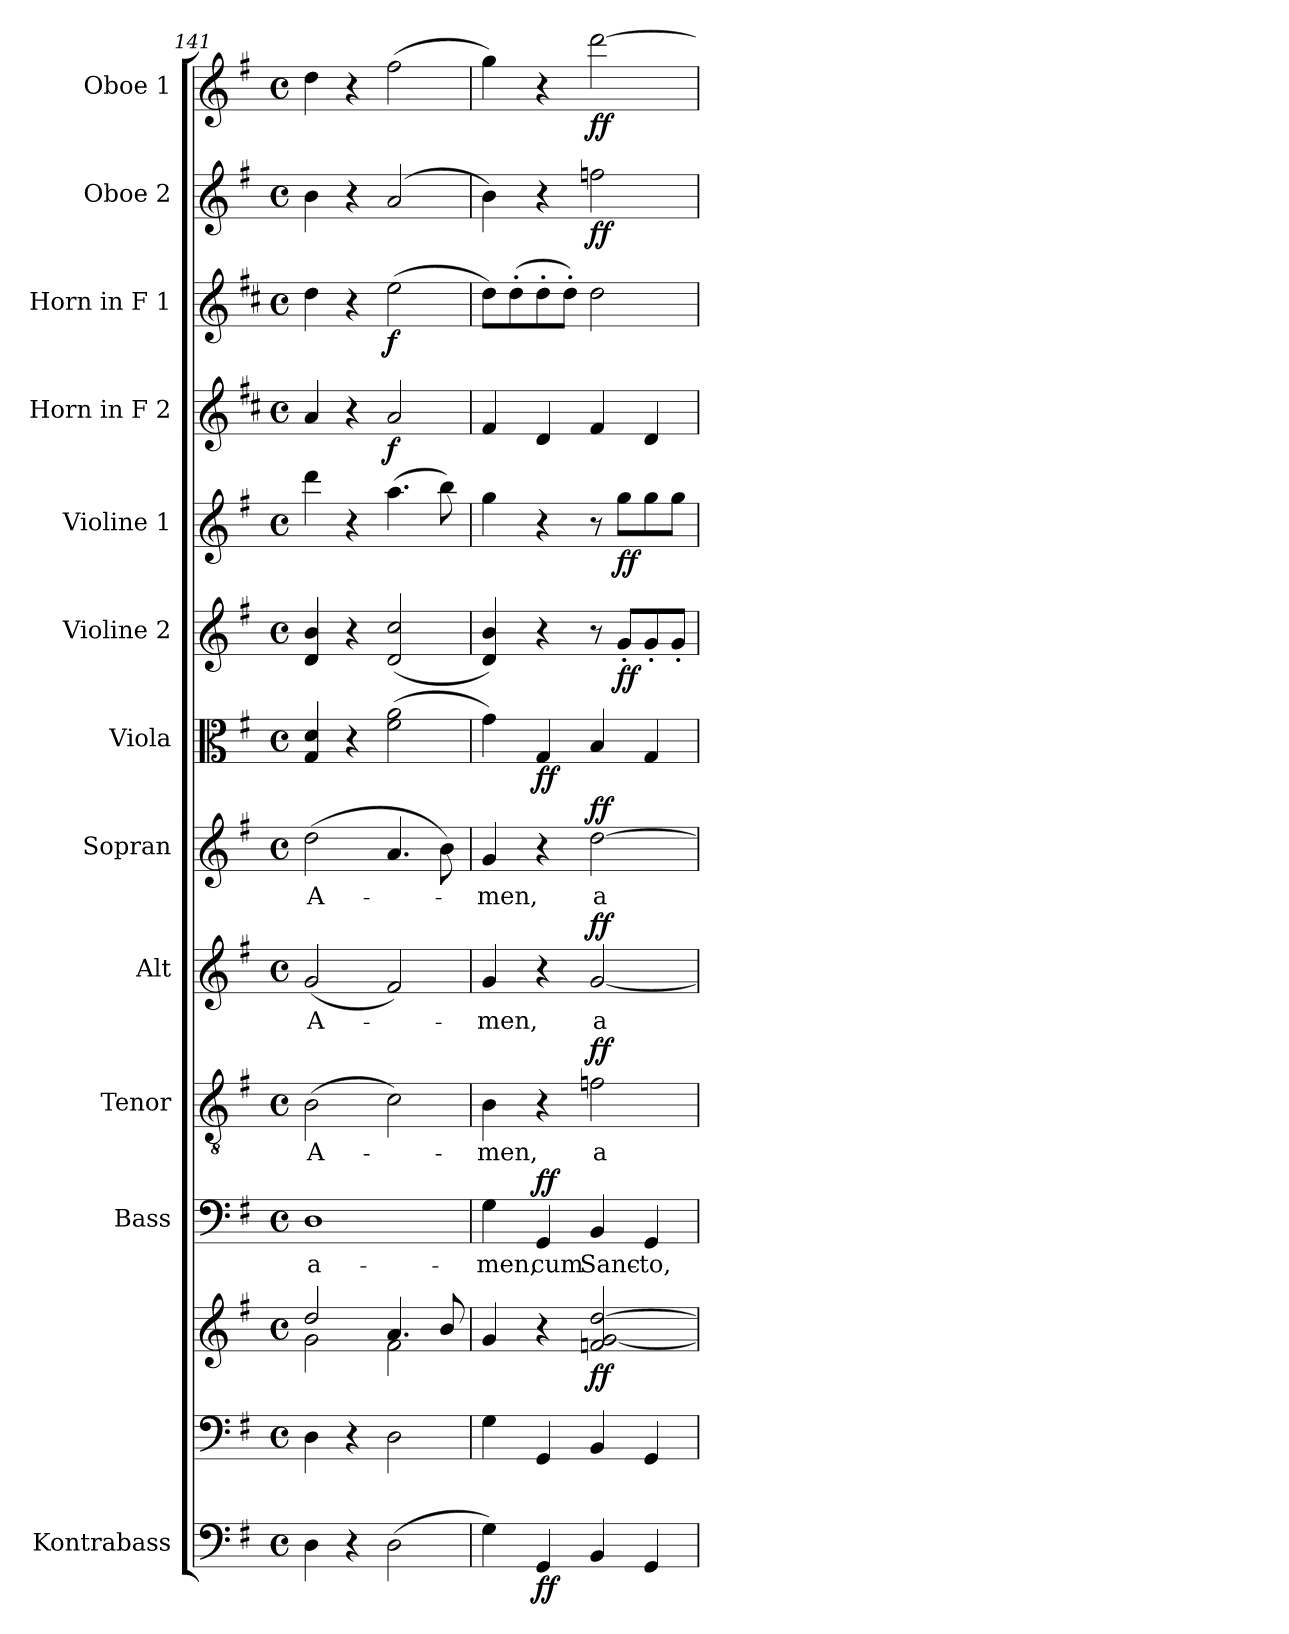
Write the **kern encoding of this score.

**kern	**dynam	**kern	**kern	**dynam	**kern	**text	**dynam	**kern	**text	**dynam	**kern	**text	**dynam	**kern	**text	**dynam	**kern	**dynam	**kern	**dynam	**kern	**dynam	**kern	**dynam	**kern	**dynam	**kern	**dynam	**kern	**dynam
*part13	*part13	*part12	*part12	*part12	*part11	*part11	*part11	*part10	*part10	*part10	*part9	*part9	*part9	*part8	*part8	*part8	*part7	*part7	*part6	*part6	*part5	*part5	*part4	*part4	*part3	*part3	*part2	*part2	*part1	*part1
*staff14	*staff14	*staff13	*staff12	*staff12/13	*staff11	*staff11	*staff11	*staff10	*staff10	*staff10	*staff9	*staff9	*staff9	*staff8	*staff8	*staff8	*staff7	*staff7	*staff6	*staff6	*staff5	*staff5	*staff4	*staff4	*staff3	*staff3	*staff2	*staff2	*staff1	*staff1
*I"Kontrabass	*	*	*	*	*I"Bass	*	*	*I"Tenor	*	*	*I"Alt	*	*	*I"Sopran	*	*	*I"Viola	*	*I"Violine 2	*	*I"Violine 1	*	*I"Horn in F 2	*	*I"Horn in F 1	*	*I"Oboe 2	*	*I"Oboe 1	*
*I'Kb.	*	*	*	*	*I'B.	*	*	*I'T.	*	*	*I'A.	*	*	*I'S.	*	*	*I'Vla.	*	*I'Vl. 2	*	*I'Vl. 1	*	*	*	*	*	*I'Ob. 2	*	*I'Ob. 1	*
*clefF4	*	*clefF4	*clefG2	*	*clefF4	*	*	*clefGv2	*	*	*clefG2	*	*	*clefG2	*	*	*clefC3	*	*clefG2	*	*clefG2	*	*clefG2	*	*clefG2	*	*clefG2	*	*clefG2	*
*ITrd7c12	*	*	*	*	*	*	*	*	*	*	*	*	*	*	*	*	*	*	*	*	*	*	*ITrd4c7	*	*ITrd4c7	*	*	*	*	*
*k[f#]	*	*k[f#]	*k[f#]	*	*k[f#]	*	*	*k[f#]	*	*	*k[f#]	*	*	*k[f#]	*	*	*k[f#]	*	*k[f#]	*	*k[f#]	*	*k[f#]	*	*k[f#]	*	*k[f#]	*	*k[f#]	*
*G:	*	*G:	*G:	*	*G:	*	*	*G:	*	*	*G:	*	*	*G:	*	*	*G:	*	*G:	*	*G:	*	*G:	*	*G:	*	*G:	*	*G:	*
*M4/4	*	*M4/4	*M4/4	*	*M4/4	*	*	*M4/4	*	*	*M4/4	*	*	*M4/4	*	*	*M4/4	*	*M4/4	*	*M4/4	*	*M4/4	*	*M4/4	*	*M4/4	*	*M4/4	*
*met(c)	*	*met(c)	*met(c)	*	*met(c)	*	*	*met(c)	*	*	*met(c)	*	*	*met(c)	*	*	*met(c)	*	*met(c)	*	*met(c)	*	*met(c)	*	*met(c)	*	*met(c)	*	*met(c)	*
=141	=141	=141	=141	=141	=141	=141	=141	=141	=141	=141	=141	=141	=141	=141	=141	=141	=141	=141	=141	=141	=141	=141	=141	=141	=141	=141	=141	=141	=141	=141
*	*	*	*^	*	*	*	*	*	*	*	*	*	*	*	*	*	*	*	*	*	*	*	*	*	*	*	*	*	*	*
!	!	!	!	!	!	!	!LO:LY:b	!	!	!LO:LY:b	!	!	!LO:LY:b	!	!	!LO:LY:b	!	!	!	!	!	!	!	!	!	!	!	!	!	!	!
4DD\	.	4D\	2dd/	2g\	.	1D	a-	.	(>2B\	A-	.	(<2g/	A-	.	(>2dd\	A-	.	4G/ 4d/	.	4d/ 4b/	.	4ddd\	.	4d/	.	4g\	.	4b\	.	4dd\	.
4r	.	4r	.	.	.	.	.	.	.	.	.	.	.	.	.	.	.	4r	.	4r	.	4r	.	4r	.	4r	.	4r	.	4r	.
!	!	!	!	!	!	!	!	!	!	!	!	!	!	!	!	!	!	!	!	!	!	!	!	!	!LO:DY:b	!	!LO:DY:b	!	!	!	!
(>2DD\	.	2D\	4.a/	2f#\	.	.	.	.	2c\)	.	.	2f#/)	.	.	4.a/	.	.	(>2f#\ 2a\	.	(2d/ 2cc/	.	(>4.aa\	.	2d/	f	(>2a\	f	(2a/	.	(>2ff#\	.
.	.	.	8b/	.	.	.	.	.	.	.	.	.	.	.	8b\)	.	.	.	.	.	.	8bb\)	.	.	.	.	.	.	.	.	.
*	*	*	*v	*v	*	*	*	*	*	*	*	*	*	*	*	*	*	*	*	*	*	*	*	*	*	*	*	*	*	*	*
!!LO:PB:g=z
=142	=142	=142	=142	=142	=142	=142	=142	=142	=142	=142	=142	=142	=142	=142	=142	=142	=142	=142	=142	=142	=142	=142	=142	=142	=142	=142	=142	=142	=142	=142
!	!	!	!	!	!	!LO:LY:b	!	!	!LO:LY:b	!	!	!LO:LY:b	!	!	!LO:LY:b	!	!	!	!	!	!	!	!	!	!	!	!	!	!	!
4GG\)	.	4G\	4g/	.	4G\	-men,	.	4B\	-men,	.	4g/	-men,	.	4g/	-men,	.	4g\)	.	4d/ 4b/)	.	4gg\	.	4B/	.	8g\L)	.	4b\)	.	4gg\)	.
.	.	.	.	.	.	.	.	.	.	.	.	.	.	.	.	.	.	.	.	.	.	.	.	.	(>8g'>\	.	.	.	.	.
!	!LO:DY:b	!	!	!	!	!LO:LY:b	!LO:DY:a	!	!	!	!	!	!	!	!	!	!	!LO:DY:b	!	!	!	!	!	!	!	!	!	!	!	!
4GGG/	ff	4GG/	4r	.	4GG/	cum	ff	4r	.	.	4r	.	.	4r	.	.	4G/	ff	4r	.	4r	.	4G/	.	8g'>\	.	4r	.	4r	.
.	.	.	.	.	.	.	.	.	.	.	.	.	.	.	.	.	.	.	.	.	.	.	.	.	8g'>\J)	.	.	.	.	.
!	!	!	!	!LO:DY:b	!	!LO:LY:b	!	!	!LO:LY:b	!LO:DY:a	!	!LO:LY:b	!LO:DY:a	!	!LO:LY:b	!LO:DY:a	!	!	!	!	!	!	!	!	!	!	!	!LO:DY:b	!	!LO:DY:b
4BBB/	.	4BB/	2fn/ [2g/ [2dd/	ff	4BB/	Sanc-	.	2fn\	a-	ff	[2g/	a-	ff	[2dd\	a-	ff	4B/	.	8r	.	8r	.	4B/	.	2g\	.	2ffn\	ff	[2ddd\	ff
!	!	!	!	!	!	!	!	!	!	!	!	!	!	!	!	!	!	!	!	!LO:DY:b	!	!LO:DY:b	!	!	!	!	!	!	!	!
.	.	.	.	.	.	.	.	.	.	.	.	.	.	.	.	.	.	.	8g'</L	ff	8gg\L	ff	.	.	.	.	.	.	.	.
!	!	!	!	!	!	!LO:LY:b	!	!	!	!	!	!	!	!	!	!	!	!	!	!	!	!	!	!	!	!	!	!	!	!
4GGG/	.	4GG/	.	.	4GG/	-to,	.	.	.	.	.	.	.	.	.	.	4G/	.	8g'</	.	8gg\	.	4G/	.	.	.	.	.	.	.
.	.	.	.	.	.	.	.	.	.	.	.	.	.	.	.	.	.	.	8g'</J	.	8gg\J	.	.	.	.	.	.	.	.	.
=	=	=	=	=	=	=	=	=	=	=	=	=	=	=	=	=	=	=	=	=	=	=	=	=	=	=	=	=	=	=
*-	*-	*-	*-	*-	*-	*-	*-	*-	*-	*-	*-	*-	*-	*-	*-	*-	*-	*-	*-	*-	*-	*-	*-	*-	*-	*-	*-	*-	*-	*-
